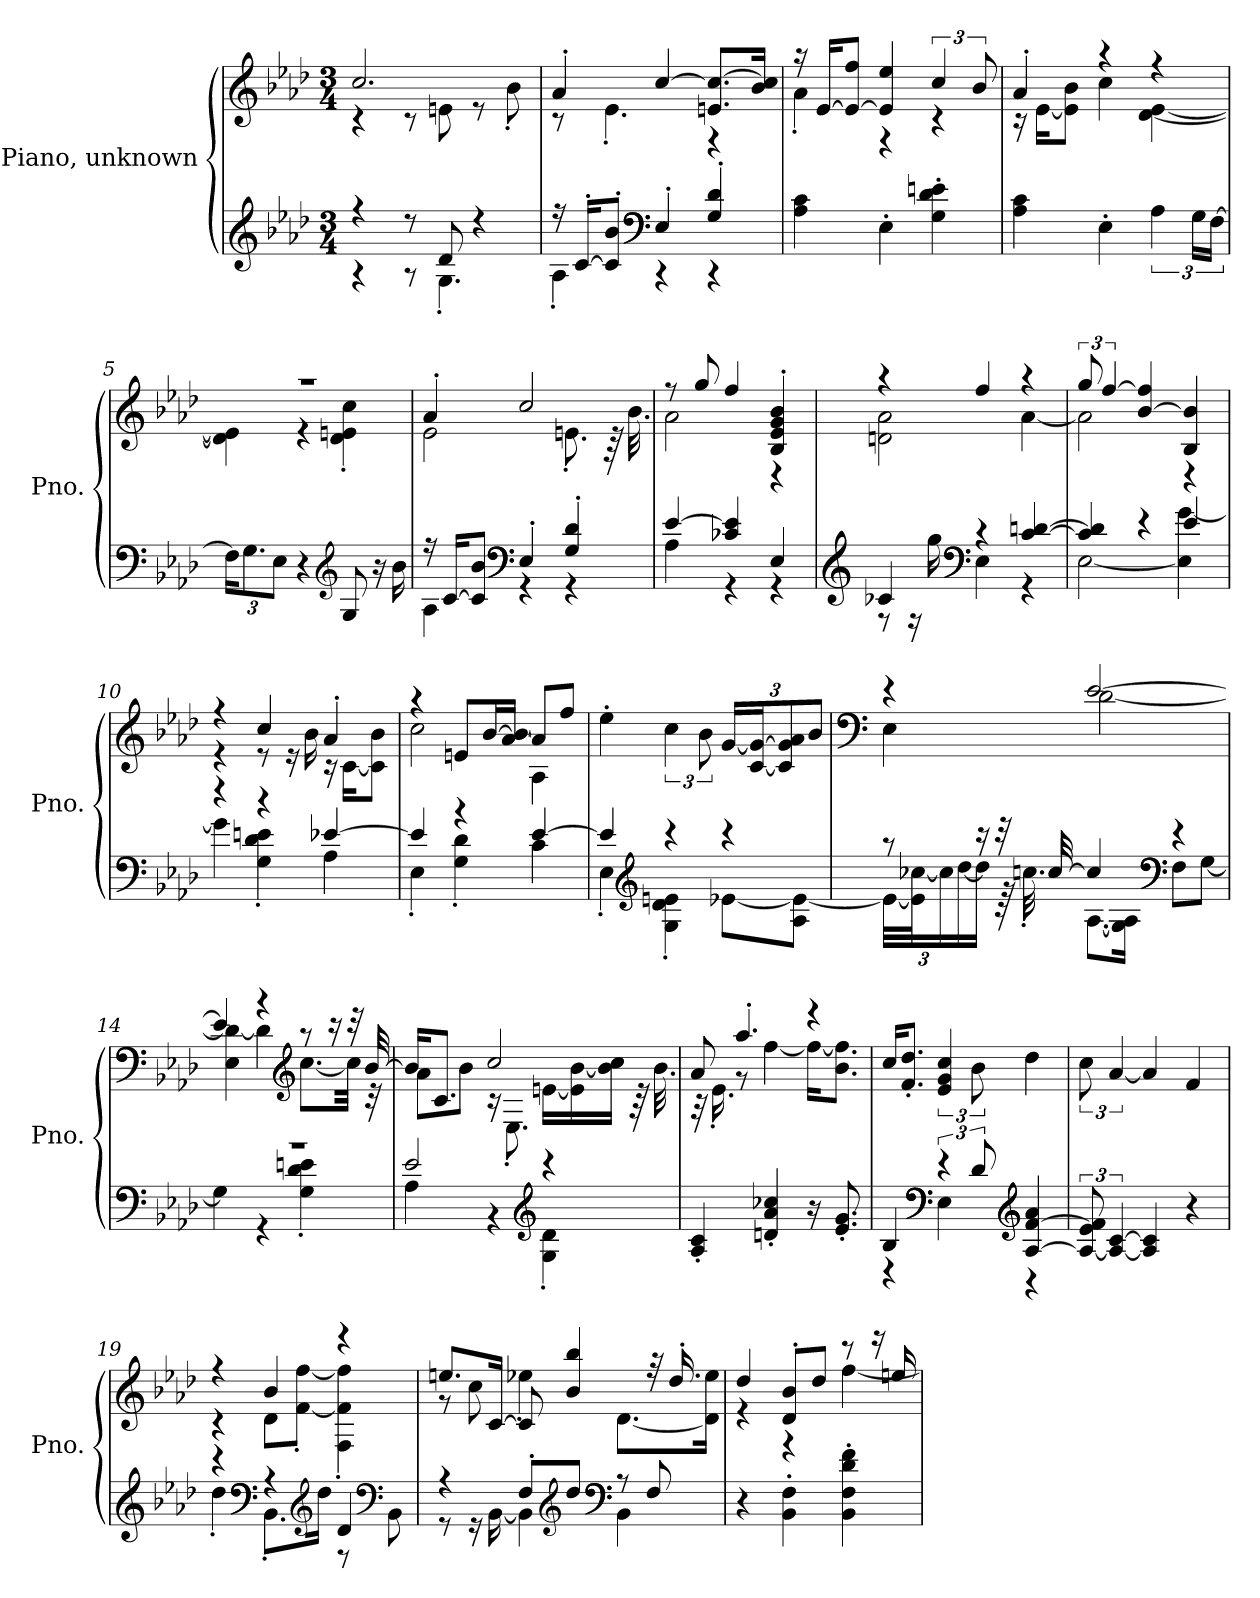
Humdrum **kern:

**kern	**kern
*part1	*part1
*staff2	*staff1
*I"Piano, unknown	*
*I'Pno.	*
*clefG2	*clefG2
*k[b-e-a-d-]	*k[b-e-a-d-]
*M3/4	*M3/4
*MM124	*MM124
=1	=1
*^	*^
4r	4r	2.cc/	4r
8r	8r	.	8r
8d-/	4.G'\	.	8en\
4r	.	.	8r
.	.	.	8b-'\
=2	=2	=2	=2
16r	4A-'\	4a-'/	8r
[16c'/KL	.	.	.
8c/]' 8b-/'J	.	.	4.e-'\
*clefF4	*	*	*
4E-'/	4r	[4cc/	.
4G/' 4d-/'	4r	8.en/ 8.cc/_L	4r
.	.	16b-/ 16cc/]Jk	.
*v	*v	*	*
=3	=3	=3
4A-\ 4c\	16r	4a-'\
.	[16e-/KL	.
.	8e-/_ 8ff/J	.
4E-'\	4e-/] 4ee-/	4r
4G\' 4d-\' 4en\'	6cc/	4r
.	12b-/	.
=4	=4	=4
4A-\ 4c\	4a-'/	16r
.	.	[16e-\KL
.	.	8e-\] 8b-\J
4E-'\	4r	4cc\
6A-\	4r	[4d-\ [4e-\
24G\LL	.	.
[24F\JJ	.	.
!!LO:LB:g=z	!!
=5	=5	=5
*Xbrackettup	*	*
24F\KL]	2.r	4d-\] 4e-\]
12.G\	.	.
12E-\J	.	.
4r	.	4r
*clefG2	*	*
8G/	.	4d-\' 4en\' 4cc\'
16r	.	.
16b-\	.	.
=6	=6	=6
*^	*	*
16r	4A-\	4a-'/	2e-\
[16c/KL	.	.	.
8c/] 8b-/J	.	.	.
*clefF4	*	*	*
4E-'/	4r	2cc/	.
4G/' 4d-/'	4r	.	8.en'\
.	.	.	64r
.	.	.	32.b-\
=7	=7	=7	=7
[4e-/	4A-\	8r	2a-\
.	.	8gg/	.
4c-X/ 4e-/]	4r	4ff/	.
4E-/	4r	4B-/' 4e-/' 4g/' 4b-/'	4r
=8	=8	=8	=8
*clefG2	*	*	*
4c-X/	8r	4r	2dn\ 2a-\
.	16r	.	.
.	16gg\	.	.
*clefF4	*	*	*
4r	4E-\	4ff/	.
[4c-/ [4dn/	4r	4r	[4a-\
!!LO:LB:g=z	!!
=9	=9	=9	=9
4c-/] 4d/]	[2E-\	12gg/	2a-\]
.	.	[6ff/	.
4r	.	[4b-/ 4ff/]	.
4e-/	4E-\] [4g\	4B-/ 4b-/]	4r
=10	=10	=10	=10
4r	4g\]	4r	4r
4r	4G\' 4d-\' 4en\'	4cc/	8r
.	.	.	16r
.	.	.	16b-\
[4e-X/	4A-\	4a-'/	16r
.	.	.	[16c\KL
.	.	.	8c\] 8b-\J
=11	=11	=11	=11
4e-/]	4E-'\	4r	2cc\
4r	4G\' 4d-\'	8en/L	.
.	.	[16b-/L	.
.	.	[16a-/ 16b-/]JJ	.
[4e-/	4c\	8a-/L]	4A-\
.	.	8ff/J	.
*	*	*v	*v
=12	=12	=12
4e-/]	4E-'\	4ee-'\
*clefG2	*	*
4r	4G\' 4d-\' 4en\'	6cc\
.	.	12b-\
*	*	*Xbrackettup
4r	[8e-X\L	[24g/LL
.	.	[24c/ 24g/_J
.	.	12c/] 12g/] 12a-/
.	8A-\ 8e-\_J	.
.	.	12b-/J
!!LO:LB:g=z
=13	=13	=13
*	*	*clefF4
*	*	*^
8r	48e-\LLL_	4r	4E-\
.	48e-\] [48cc-X\J	.	.
.	24cc-\]	.	.
.	[24dd-\	.	.
16r	16dd-\JJ]	.	.
32r	64r	.	.
.	32.ccn'\	.	.
[32cc/	.	.	.
4cc/]	[8.A-\L	[2e-/	[2d-\
.	16G\ 16A-\]Jk	.	.
*clefF4	*	*	*
4r	8F\L	.	.
.	[8G\J	.	.
=14	=14	=14	=14
2.r	4G\]	4e-/]	4E-\ 4d-\_
.	4r	4r	4d-\]
*	*	*clefG2	*
.	4G\' 4d-\' 4en\'	8r	[8.cc\L
.	.	16r	.
.	.	32r	32cc\Jkk]
.	.	[32b-/	32r
!!LO:LB:g=z	!!
=15	=15	=15	=15
2e-/	4A-\	16b-/KL]	8a-\L
.	.	8.c/J	.
.	.	.	8b-\J
.	4r	2cc/	16r
.	.	.	8.E-'\
*clefG2	*	*	*
4r	4G\' 4d-\'	.	[16en\LL
.	.	.	16e\] [16b-\
.	.	.	16b-\] 16cc\JJ
.	.	.	64r
.	.	.	32.b-\
*v	*v	*	*
=16	=16	=16
4A-/' 4c/'	8a-/	32r
.	.	16.e-'\
.	4.aa-'/	8r
4dn/' 4a-/' 4cc-X/'	.	[4ff\
16r	4r	16ff\KL_
8.e-/' 8.g/'	.	8.b-\ 8.ff\]J
*	*v	*v
=17	=17
*^	*
4B-/	4r	16cc/KL
.	.	8.f/' 8.dd-/'J
*clefF4	*	*
*brackettup	*	*brackettup
6r	4E-\	6e-/ 6g/ 6cc/
12d-/	.	12b-\
*clefG2	*	*
[4A-/ [4f/ 4a-/	4r	4dd-\
*v	*v	*
=18	=18
12A-/_ 12e-/ 12f/]	12cc\
6A-/_ [6c/	[6a-/
4A-/] 4c/]	4a-/]
4r	4f/
!!LO:LB:g=z
=19	=19
*^	*^
4r	4dd-'\	4r	4r
*clefF4	*	*	*
4r	8.BB-'\L	4b-/	8d-\L
.	.	.	[8f\' [8ff\'J
*clefG2	*	*	*
.	16dd-\Jk	.	.
4d-/	8r	4r	4F\' 4f\]' 4ff\]'
*clefF4	*	*	*
.	8BB-\	.	.
=20	=20	=20	=20
4r	8r	8.een/L	8r
.	16r	.	8cc\
.	[16BB-\	[16c/Jk	.
8F'/L	4BB-\]	8c/]	4ee-X'\
*clefG2	*	*	*
8dd-/J	.	4b-/ 4bb-/	.
*clefF4	*	*	*
8r	4BB-\	.	[8.d-\L
8F/	.	32r	.
.	.	16.dd-'/	.
.	.	.	16d-\] 16ee-\Jk
*v	*v	*	*
=21	=21	=21
4r	4dd-/	4r
4BB-\' 4F\'	8d-/' 8b-/'L	4r
.	8dd-/J	.
4BB-\' 4F\' 4d-\' 4f\'	8r	[4ff\
.	16r	.
.	16een/	.
*	*v	*v
=	=
*-	*-
